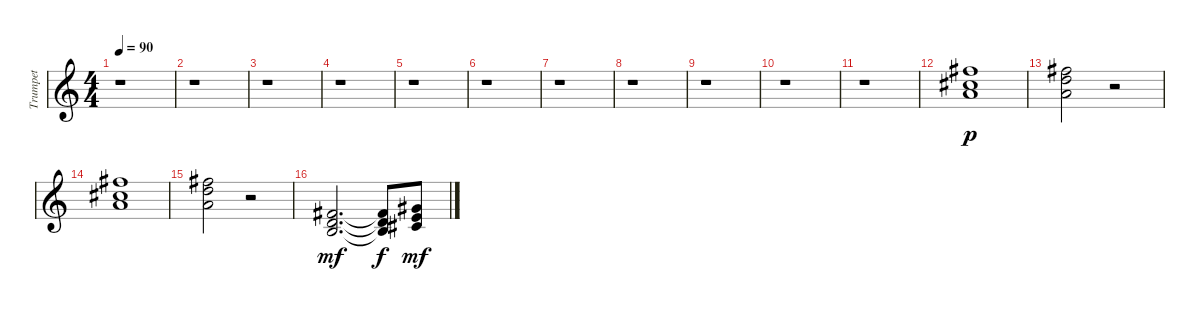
\track ("Trumpet" "Trumpet") {instrument mutedtrumpet}
\staff {score}
\tuning (E4 B3 G3 D3 A2 E2) {hide}
\ts (4 4)
\tempo 90
\clef g2
\ks c
r.1{dy p} |
r.1 |
r.1 |
r.1 |
r.1 |
r.1 |
r.1 |
r.1 |
r.1 |
r.1 |
r.1 |
(14.1 14.2 14.3).1{volume 8} |
(14.1 15.2 14.3).2{volume 16} r.2 |
(14.1 14.2 14.3).1{volume 10} |
(14.1 15.2 14.3).2{volume 16} r.2 |
(0.2 11.3 12.4).2{d dy mf volume 10} (0.2{t} 11.3{t} 12.4{t}).8{dy f} (9.2 9.3 11.4).8{dy mf volume 14}
